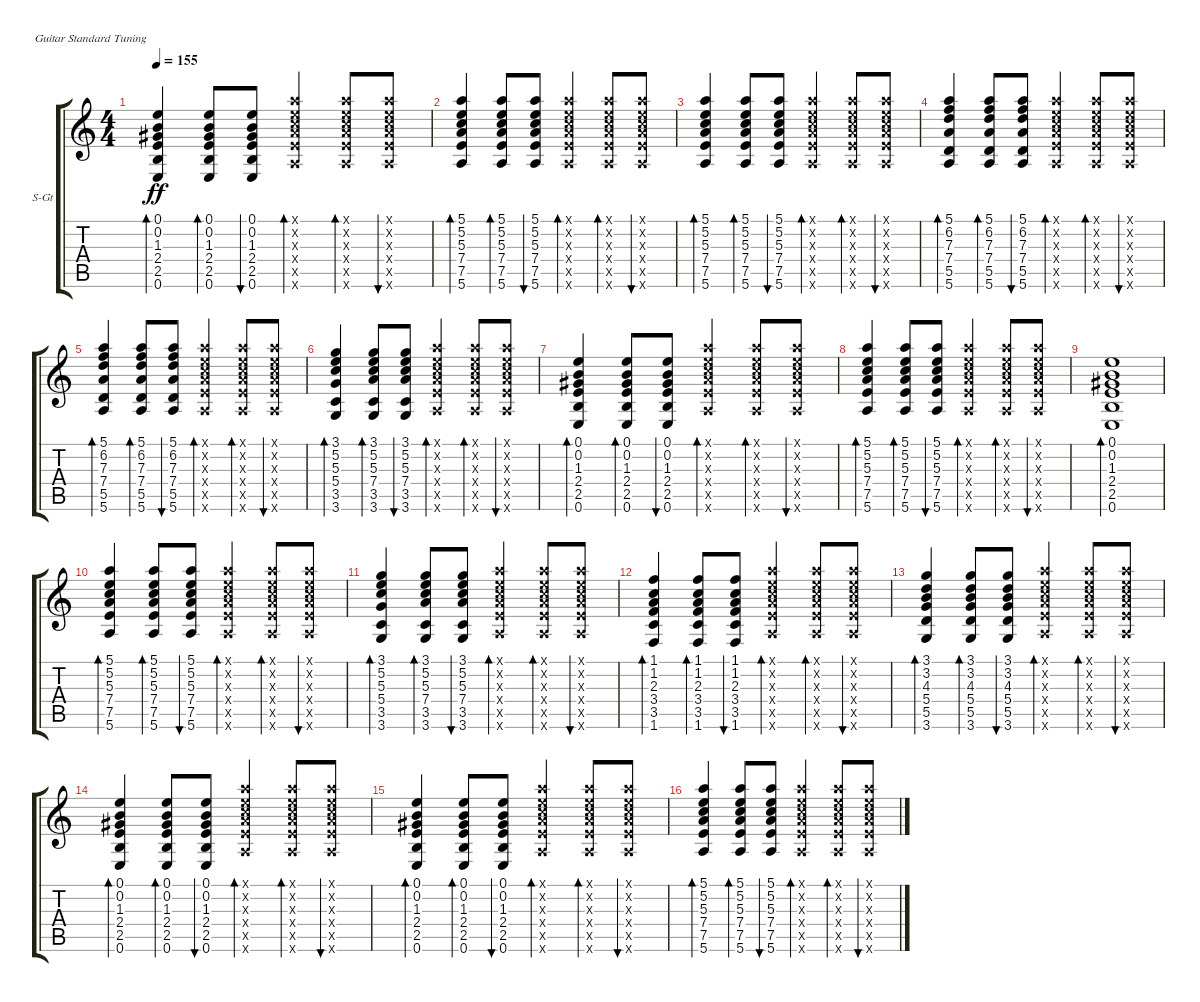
\bracketExtendMode groupsimilarinstruments
\firstSystemTrackNameOrientation horizontal
\otherSystemsTrackNameOrientation horizontal
\track ("Г. Каспарян" "S-Gt") {instrument acousticguitarsteel}
\staff {score tabs}
\tuning (E4 B3 G3 D3 A2 E2)
\ts (4 4)
\tempo 155
\clef g2
\ks c
(0.6 2.5 2.4 1.3 0.2 0.1).4{bd 55 dy ff} (0.6 2.5 2.4 1.3 0.2 0.1).8{bd 46} (0.6 2.5 2.4 1.3 0.2 0.1).8{bu 48} (5.6{x} 7.5{x} 7.4{x} 5.3{x} 5.2{x} 5.1{x}).4{bd 55} (5.6{x} 7.5{x} 7.4{x} 5.3{x} 5.2{x} 5.1{x}).8{bd 46} (5.6{x} 7.5{x} 7.4{x} 5.3{x} 5.2{x} 5.1{x}).8{bu 48} |
(5.6 7.5 7.4 5.3 5.2 5.1).4{bd 55} (5.6 7.5 7.4 5.3 5.2 5.1).8{bd 46} (5.6 7.5 7.4 5.3 5.2 5.1).8{bu 48} (5.6{x} 7.5{x} 7.4{x} 5.3{x} 5.2{x} 5.1{x}).4{bd 55} (5.6{x} 7.5{x} 7.4{x} 5.3{x} 5.2{x} 5.1{x}).8{bd 46} (5.6{x} 7.5{x} 7.4{x} 5.3{x} 5.2{x} 5.1{x}).8{bu 48} |
(5.6 7.5 7.4 5.3 5.2 5.1).4{bd 55} (5.6 7.5 7.4 5.3 5.2 5.1).8{bd 46} (5.6 7.5 7.4 5.3 5.2 5.1).8{bu 48} (5.6{x} 7.5{x} 7.4{x} 5.3{x} 5.2{x} 5.1{x}).4{bd 55} (5.6{x} 7.5{x} 7.4{x} 5.3{x} 5.2{x} 5.1{x}).8{bd 46} (5.6{x} 7.5{x} 7.4{x} 5.3{x} 5.2{x} 5.1{x}).8{bu 48} |
(5.6 5.5 7.4 7.3 6.2 5.1).4{bd 55} (5.6 5.5 7.4 7.3 6.2 5.1).8{bd 46} (5.6 5.5 7.4 7.3 6.2 5.1).8{bu 48} (5.6{x} 7.5{x} 7.4{x} 5.3{x} 5.2{x} 5.1{x}).4{bd 55} (5.6{x} 7.5{x} 7.4{x} 5.3{x} 5.2{x} 5.1{x}).8{bd 46} (5.6{x} 7.5{x} 7.4{x} 5.3{x} 5.2{x} 5.1{x}).8{bu 48} |
(5.6 5.5 7.4 7.3 6.2 5.1).4{bd 55} (5.6 5.5 7.4 7.3 6.2 5.1).8{bd 46} (5.6 5.5 7.4 7.3 6.2 5.1).8{bu 48} (5.6{x} 7.5{x} 7.4{x} 5.3{x} 5.2{x} 5.1{x}).4{bd 55} (5.6{x} 7.5{x} 7.4{x} 5.3{x} 5.2{x} 5.1{x}).8{bd 46} (5.6{x} 7.5{x} 7.4{x} 5.3{x} 5.2{x} 5.1{x}).8{bu 48} |
(3.6 3.5 5.4 5.3 5.2 3.1).4{bd 55} (3.6 3.5 7.4 5.3 5.2 3.1).8{bd 46} (3.6 3.5 7.4 5.3 5.2 3.1).8{bu 48} (5.6{x} 7.5{x} 7.4{x} 5.3{x} 5.2{x} 5.1{x}).4{bd 55} (5.6{x} 7.5{x} 7.4{x} 5.3{x} 5.2{x} 5.1{x}).8{bd 46} (5.6{x} 7.5{x} 7.4{x} 5.3{x} 5.2{x} 5.1{x}).8{bu 48} |
(0.6 2.5 2.4 1.3 0.2 0.1).4{bd 55} (0.6 2.5 2.4 1.3 0.2 0.1).8{bd 46} (0.6 2.5 2.4 1.3 0.2 0.1).8{bu 48} (5.6{x} 7.5{x} 7.4{x} 5.3{x} 5.2{x} 5.1{x}).4{bd 55} (5.6{x} 7.5{x} 7.4{x} 5.3{x} 5.2{x} 5.1{x}).8{bd 46} (5.6{x} 7.5{x} 7.4{x} 5.3{x} 5.2{x} 5.1{x}).8{bu 48} |
(5.6 7.5 7.4 5.3 5.2 5.1).4{bd 55} (5.6 7.5 7.4 5.3 5.2 5.1).8{bd 46} (5.6 7.5 7.4 5.3 5.2 5.1).8{bu 48} (5.6{x} 7.5{x} 7.4{x} 5.3{x} 5.2{x} 5.1{x}).4{bd 55} (5.6{x} 7.5{x} 7.4{x} 5.3{x} 5.2{x} 5.1{x}).8{bd 46} (5.6{x} 7.5{x} 7.4{x} 5.3{x} 5.2{x} 5.1{x}).8{bu 48} |
(0.6 2.5 2.4 1.3 0.2 0.1).1{bd 55} |
(5.6 7.5 7.4 5.3 5.2 5.1).4{bd 55} (5.6 7.5 7.4 5.3 5.2 5.1).8{bd 46} (5.6 7.5 7.4 5.3 5.2 5.1).8{bu 48} (5.6{x} 7.5{x} 7.4{x} 5.3{x} 5.2{x} 5.1{x}).4{bd 55} (5.6{x} 7.5{x} 7.4{x} 5.3{x} 5.2{x} 5.1{x}).8{bd 46} (5.6{x} 7.5{x} 7.4{x} 5.3{x} 5.2{x} 5.1{x}).8{bu 48} |
(3.6 3.5 5.4 5.3 5.2 3.1).4{bd 55} (3.6 3.5 7.4 5.3 5.2 3.1).8{bd 46} (3.6 3.5 7.4 5.3 5.2 3.1).8{bu 48} (5.6{x} 7.5{x} 7.4{x} 5.3{x} 5.2{x} 5.1{x}).4{bd 55} (5.6{x} 7.5{x} 7.4{x} 5.3{x} 5.2{x} 5.1{x}).8{bd 46} (5.6{x} 7.5{x} 7.4{x} 5.3{x} 5.2{x} 5.1{x}).8{bu 48} |
(1.6 3.5 3.4 2.3 1.2 1.1).4{bd 55} (1.6 3.5 3.4 2.3 1.2 1.1).8{bd 46} (1.6 3.5 3.4 2.3 1.2 1.1).8{bu 48} (5.6{x} 7.5{x} 7.4{x} 5.3{x} 5.2{x} 5.1{x}).4{bd 55} (5.6{x} 7.5{x} 7.4{x} 5.3{x} 5.2{x} 5.1{x}).8{bd 46} (5.6{x} 7.5{x} 7.4{x} 5.3{x} 5.2{x} 5.1{x}).8{bu 48} |
(3.6 5.5 5.4 4.3 3.2 3.1).4{bd 55} (3.6 5.5 5.4 4.3 3.2 3.1).8{bd 46} (3.6 5.5 5.4 4.3 3.2 3.1).8{bu 48} (5.6{x} 7.5{x} 7.4{x} 5.3{x} 5.2{x} 5.1{x}).4{bd 55} (5.6{x} 7.5{x} 7.4{x} 5.3{x} 5.2{x} 5.1{x}).8{bd 46} (5.6{x} 7.5{x} 7.4{x} 5.3{x} 5.2{x} 5.1{x}).8{bu 48} |
(0.6 2.5 2.4 1.3 0.2 0.1).4{bd 55} (0.6 2.5 2.4 1.3 0.2 0.1).8{bd 46} (0.6 2.5 2.4 1.3 0.2 0.1).8{bu 48} (5.6{x} 7.5{x} 7.4{x} 5.3{x} 5.2{x} 5.1{x}).4{bd 55} (5.6{x} 7.5{x} 7.4{x} 5.3{x} 5.2{x} 5.1{x}).8{bd 46} (5.6{x} 7.5{x} 7.4{x} 5.3{x} 5.2{x} 5.1{x}).8{bu 48} |
(0.6 2.5 2.4 1.3 0.2 0.1).4{bd 55} (0.6 2.5 2.4 1.3 0.2 0.1).8{bd 46} (0.6 2.5 2.4 1.3 0.2 0.1).8{bu 48} (5.6{x} 7.5{x} 7.4{x} 5.3{x} 5.2{x} 5.1{x}).4{bd 55} (5.6{x} 7.5{x} 7.4{x} 5.3{x} 5.2{x} 5.1{x}).8{bd 46} (5.6{x} 7.5{x} 7.4{x} 5.3{x} 5.2{x} 5.1{x}).8{bu 48} |
(5.6 7.5 7.4 5.3 5.2 5.1).4{bd 55} (5.6 7.5 7.4 5.3 5.2 5.1).8{bd 46} (5.6 7.5 7.4 5.3 5.2 5.1).8{bu 48} (5.6{x} 7.5{x} 7.4{x} 5.3{x} 5.2{x} 5.1{x}).4{bd 55} (5.6{x} 7.5{x} 7.4{x} 5.3{x} 5.2{x} 5.1{x}).8{bd 46} (5.6{x} 7.5{x} 7.4{x} 5.3{x} 5.2{x} 5.1{x}).8{bu 48}
